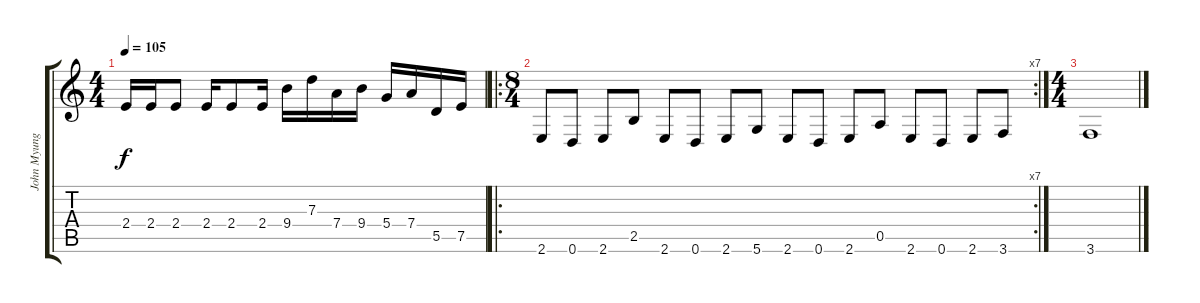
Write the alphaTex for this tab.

\track ("John Myung" "John Myung") {instrument electricbasspick}
\staff {score tabs}
\tuning (E4 B3 G3 D3 A2 D2) {hide}
\ts (4 4)
\tempo 105
\clef g2
\ks c
2.4.16{dy f} 2.4.16 2.4.8 2.4.16 2.4.8 2.4.16 9.4.16 7.3.16 7.4.16 9.4.16 5.4.16 7.4.16 5.5.16 7.5.16 |
\ro
\rc 7
\ts (8 4)
2.6.8 0.6.8 2.6.8 2.5.8 2.6.8 0.6.8 2.6.8 5.6.8 2.6.8 0.6.8 2.6.8 0.5.8 2.6.8 0.6.8 2.6.8 3.6.8 |
\ts (4 4)
3.6.1
